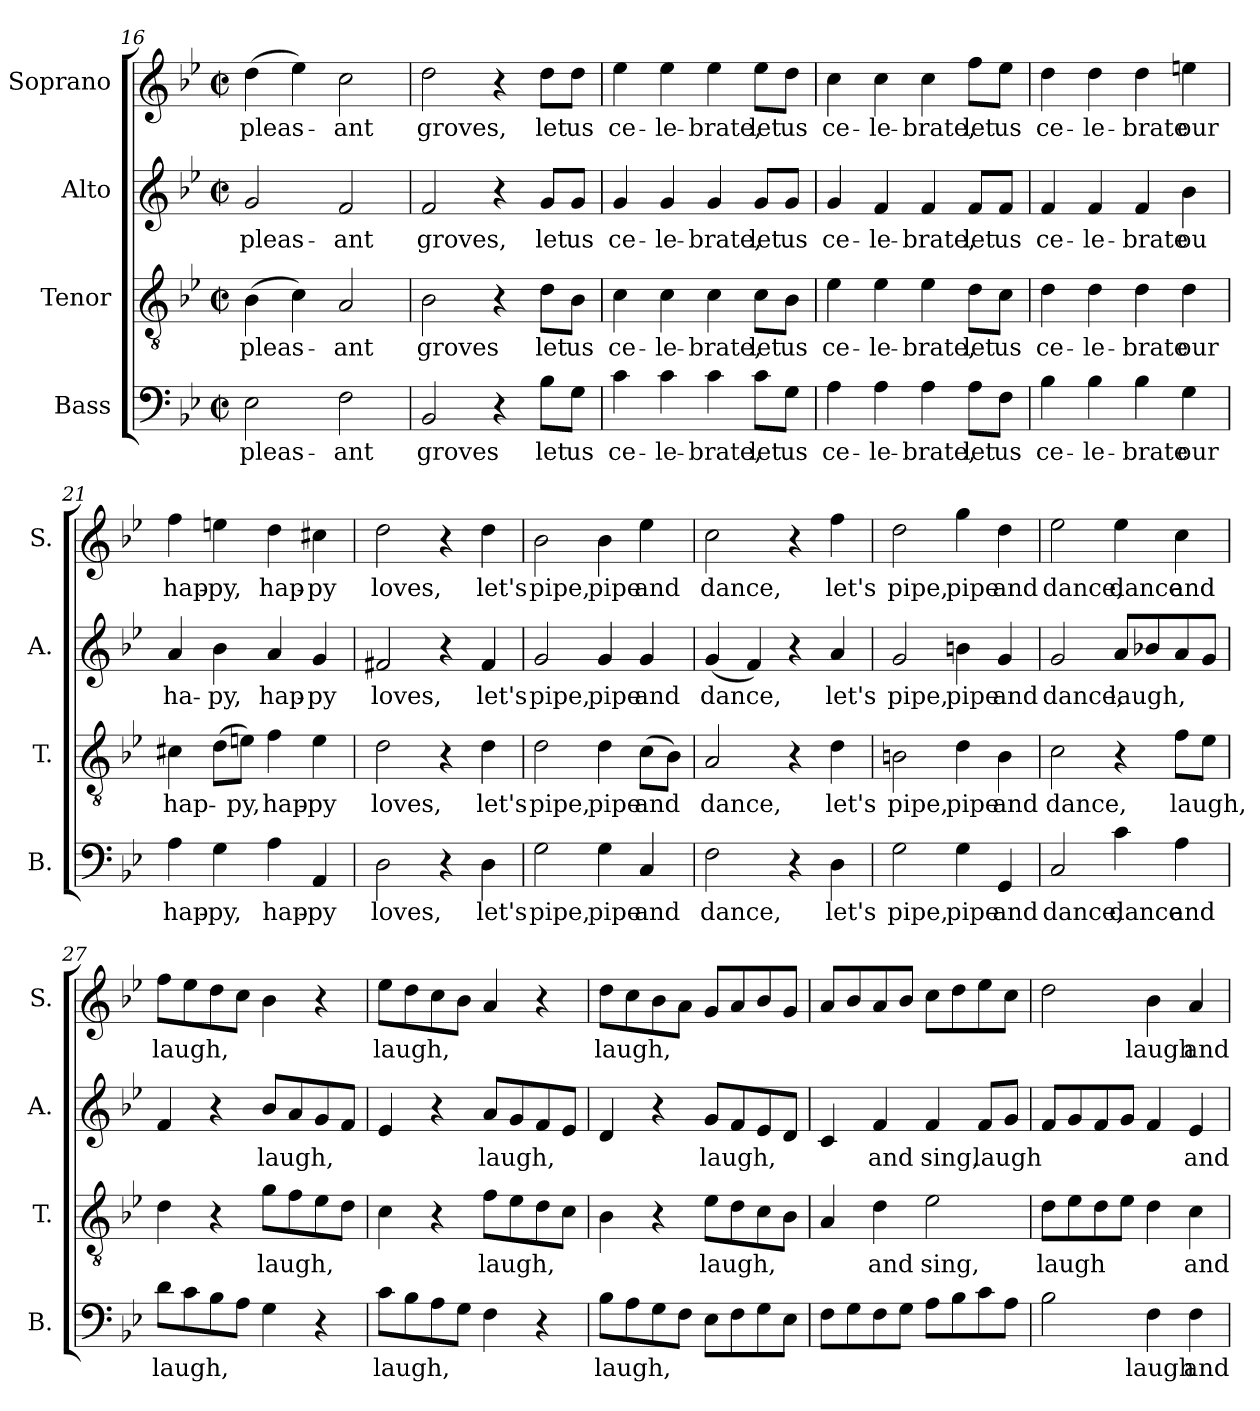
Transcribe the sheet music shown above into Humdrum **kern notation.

**kern	**text	**kern	**text	**kern	**text	**kern	**text
*part4	*part4	*part3	*part3	*part2	*part2	*part1	*part1
*staff4	*staff4	*staff3	*staff3	*staff2	*staff2	*staff1	*staff1
*I"Bass	*	*I"Tenor	*	*I"Alto	*	*I"Soprano	*
*I'B.	*	*I'T.	*	*I'A.	*	*I'S.	*
*clefF4	*	*clefGv2	*	*clefG2	*	*clefG2	*
*k[b-e-]	*	*k[b-e-]	*	*k[b-e-]	*	*k[b-e-]	*
*M2/2	*	*M2/2	*	*M2/2	*	*M2/2	*
*met(c|)	*	*met(c|)	*	*met(c|)	*	*met(c|)	*
=16	=16	=16	=16	=16	=16	=16	=16
!	!LO:LY:b	!	!LO:LY:b	!	!LO:LY:b	!	!LO:LY:b
2E-\	pleas-	(>4B-\	pleas-	2g/	pleas-	(>4dd\	pleas-
.	.	4c\)	.	.	.	4ee-\)	.
!	!LO:LY:b	!	!LO:LY:b	!	!LO:LY:b	!	!LO:LY:b
2F\	-ant	2A/	-ant	2f/	-ant	2cc\	-ant
=17	=17	=17	=17	=17	=17	=17	=17
!	!LO:LY:b	!	!LO:LY:b	!	!LO:LY:b	!	!LO:LY:b
2BB-/	groves	2B-\	groves	2f/	groves,	2dd\	groves,
4r	.	4r	.	4r	.	4r	.
!	!LO:LY:b	!	!LO:LY:b	!	!LO:LY:b	!	!LO:LY:b
8B-\L	let	8d\L	let	8g/L	let	8dd\L	let
!	!LO:LY:b	!	!LO:LY:b	!	!LO:LY:b	!	!LO:LY:b
8G\J	us	8B-\J	us	8g/J	us	8dd\J	us
=18	=18	=18	=18	=18	=18	=18	=18
!	!LO:LY:b	!	!LO:LY:b	!	!LO:LY:b	!	!LO:LY:b
4c\	ce-	4c\	ce-	4g/	ce-	4ee-\	ce-
!	!LO:LY:b	!	!LO:LY:b	!	!LO:LY:b	!	!LO:LY:b
4c\	-le-	4c\	-le-	4g/	-le-	4ee-\	-le-
!	!LO:LY:b	!	!LO:LY:b	!	!LO:LY:b	!	!LO:LY:b
4c\	-brate,	4c\	-brate,	4g/	-brate,	4ee-\	-brate,
!	!LO:LY:b	!	!LO:LY:b	!	!LO:LY:b	!	!LO:LY:b
8c\L	let	8c\L	let	8g/L	let	8ee-\L	let
!	!LO:LY:b	!	!LO:LY:b	!	!LO:LY:b	!	!LO:LY:b
8G\J	us	8B-\J	us	8g/J	us	8dd\J	us
=19	=19	=19	=19	=19	=19	=19	=19
!	!LO:LY:b	!	!LO:LY:b	!	!LO:LY:b	!	!LO:LY:b
4A\	ce-	4e-\	ce-	4g/	ce-	4cc\	ce-
!	!LO:LY:b	!	!LO:LY:b	!	!LO:LY:b	!	!LO:LY:b
4A\	-le-	4e-\	-le-	4f/	-le-	4cc\	-le-
!	!LO:LY:b	!	!LO:LY:b	!	!LO:LY:b	!	!LO:LY:b
4A\	-brate,	4e-\	-brate,	4f/	-brate,	4cc\	-brate,
!	!LO:LY:b	!	!LO:LY:b	!	!LO:LY:b	!	!LO:LY:b
8A\L	let	8d\L	let	8f/L	let	8ff\L	let
!	!LO:LY:b	!	!LO:LY:b	!	!LO:LY:b	!	!LO:LY:b
8F\J	us	8c\J	us	8f/J	us	8ee-\J	us
!!LO:LB:g=z
=20	=20	=20	=20	=20	=20	=20	=20
!	!LO:LY:b	!	!LO:LY:b	!	!LO:LY:b	!	!LO:LY:b
4B-\	ce-	4d\	ce-	4f/	ce-	4dd\	ce-
!	!LO:LY:b	!	!LO:LY:b	!	!LO:LY:b	!	!LO:LY:b
4B-\	-le-	4d\	-le-	4f/	-le-	4dd\	-le-
!	!LO:LY:b	!	!LO:LY:b	!	!LO:LY:b	!	!LO:LY:b
4B-\	-brate	4d\	-brate	4f/	-brate	4dd\	-brate
!	!LO:LY:b	!	!LO:LY:b	!	!LO:LY:b	!	!LO:LY:b
4G\	our	4d\	our	4b-\	ou	4een\	our
=21	=21	=21	=21	=21	=21	=21	=21
!	!LO:LY:b	!	!LO:LY:b	!	!LO:LY:b	!	!LO:LY:b
4A\	hap-	4c#X\	hap-	4a/	ha-	4ff\	hap-
!	!LO:LY:b	!	!	!	!LO:LY:b	!	!LO:LY:b
4G\	-py,	(>8d\L	.	4b-\	-py,	4een\	-py,
!	!	!	!LO:LY:b	!	!	!	!
.	.	8en\J)	-py,	.	.	.	.
!	!LO:LY:b	!	!LO:LY:b	!	!LO:LY:b	!	!LO:LY:b
4A\	hap-	4f\	hap-	4a/	hap-	4dd\	hap-
!	!LO:LY:b	!	!LO:LY:b	!	!LO:LY:b	!	!LO:LY:b
4AA/	-py	4e\	-py	4g/	-py	4cc#X\	-py
=22	=22	=22	=22	=22	=22	=22	=22
!	!LO:LY:b	!	!LO:LY:b	!	!LO:LY:b	!	!LO:LY:b
2D\	loves,	2d\	loves,	2f#X/	loves,	2dd\	loves,
4r	.	4r	.	4r	.	4r	.
!	!LO:LY:b	!	!LO:LY:b	!	!LO:LY:b	!	!LO:LY:b
4D\	let's	4d\	let's	4f#/	let's	4dd\	let's
=23	=23	=23	=23	=23	=23	=23	=23
!	!LO:LY:b	!	!LO:LY:b	!	!LO:LY:b	!	!LO:LY:b
2G\	pipe,	2d\	pipe,	2g/	pipe,	2b-\	pipe,
!	!LO:LY:b	!	!LO:LY:b	!	!LO:LY:b	!	!LO:LY:b
4G\	pipe	4d\	pipe	4g/	pipe	4b-\	pipe
!	!LO:LY:b	!	!LO:LY:b	!	!LO:LY:b	!	!LO:LY:b
4C/	and	(>8c\L	and	4g/	and	4ee-\	and
.	.	8B-\J)	.	.	.	.	.
=24	=24	=24	=24	=24	=24	=24	=24
!	!LO:LY:b	!	!LO:LY:b	!	!LO:LY:b	!	!LO:LY:b
2F\	dance,	2A/	dance,	(<4g/	dance,	2cc\	dance,
.	.	.	.	4f/)	.	.	.
4r	.	4r	.	4r	.	4r	.
!	!LO:LY:b	!	!LO:LY:b	!	!LO:LY:b	!	!LO:LY:b
4D\	let's	4d\	let's	4a/	let's	4ff\	let's
=25	=25	=25	=25	=25	=25	=25	=25
!	!LO:LY:b	!	!LO:LY:b	!	!LO:LY:b	!	!LO:LY:b
2G\	pipe,	2Bn\	pipe,	2g/	pipe,	2dd\	pipe,
!	!LO:LY:b	!	!LO:LY:b	!	!LO:LY:b	!	!LO:LY:b
4G\	pipe	4d\	pipe	4bn\	pipe	4gg\	pipe
!	!LO:LY:b	!	!LO:LY:b	!	!LO:LY:b	!	!LO:LY:b
4GG/	and	4B\	and	4g/	and	4dd\	and
!!LO:PB:g=z
=26	=26	=26	=26	=26	=26	=26	=26
!	!LO:LY:b	!	!LO:LY:b	!	!LO:LY:b	!	!LO:LY:b
2C/	dance,	2c\	dance,	2g/	dance,	2ee-\	dance,
!	!LO:LY:b	!	!	!	!LO:LY:b	!	!LO:LY:b
4c\	dance	4r	.	8a/L	laugh,	4ee-\	dance
.	.	.	.	8b-X/	.	.	.
!	!LO:LY:b	!	!LO:LY:b	!	!	!	!LO:LY:b
4A\	and	8f\L	laugh,	8a/	.	4cc\	and
.	.	8e-\J	.	8g/J	.	.	.
=27	=27	=27	=27	=27	=27	=27	=27
!	!LO:LY:b	!	!	!	!	!	!LO:LY:b
8d\L	laugh,	4d\	.	4f/	.	8ff\L	laugh,
8c\	.	.	.	.	.	8ee-\	.
8B-\	.	4r	.	4r	.	8dd\	.
8A\J	.	.	.	.	.	8cc\J	.
!	!	!	!LO:LY:b	!	!LO:LY:b	!	!
4G\	.	8g\L	laugh,	8b-/L	laugh,	4b-\	.
.	.	8f\	.	8a/	.	.	.
4r	.	8e-\	.	8g/	.	4r	.
.	.	8d\J	.	8f/J	.	.	.
=28	=28	=28	=28	=28	=28	=28	=28
!	!LO:LY:b	!	!	!	!	!	!LO:LY:b
8c\L	laugh,	4c\	.	4e-/	.	8ee-\L	laugh,
8B-\	.	.	.	.	.	8dd\	.
8A\	.	4r	.	4r	.	8cc\	.
8G\J	.	.	.	.	.	8b-\J	.
!	!	!	!LO:LY:b	!	!LO:LY:b	!	!
4F\	.	8f\L	laugh,	8a/L	laugh,	4a/	.
.	.	8e-\	.	8g/	.	.	.
4r	.	8d\	.	8f/	.	4r	.
.	.	8c\J	.	8e-/J	.	.	.
=29	=29	=29	=29	=29	=29	=29	=29
!	!LO:LY:b	!	!	!	!	!	!LO:LY:b
8B-\L	laugh,	4B-\	.	4d/	.	8dd\L	laugh,
8A\	.	.	.	.	.	8cc\	.
8G\	.	4r	.	4r	.	8b-\	.
8F\J	.	.	.	.	.	8a\J	.
!	!	!	!LO:LY:b	!	!LO:LY:b	!	!
8E-\L	.	8e-\L	laugh,	8g/L	laugh,	8g/L	.
8F\	.	8d\	.	8f/	.	8a/	.
8G\	.	8c\	.	8e-/	.	8b-/	.
8E-\J	.	8B-\J	.	8d/J	.	8g/J	.
!!LO:LB:g=z
=30	=30	=30	=30	=30	=30	=30	=30
8F\L	.	4A/	.	4c/	.	8a/L	.
8G\	.	.	.	.	.	8b-/	.
!	!	!	!LO:LY:b	!	!LO:LY:b	!	!
8F\	.	4d\	and	4f/	and	8a/	.
8G\J	.	.	.	.	.	8b-/J	.
!	!	!	!LO:LY:b	!	!LO:LY:b	!	!
8A\L	.	2e-\	sing,	4f/	sing,	8cc\L	.
8B-\	.	.	.	.	.	8dd\	.
!	!	!	!	!	!LO:LY:b	!	!
8c\	.	.	.	8f/L	laugh	8ee-\	.
8A\J	.	.	.	8g/J	.	8cc\J	.
=31	=31	=31	=31	=31	=31	=31	=31
!	!	!	!LO:LY:b	!	!	!	!
2B-\	.	8d\L	laugh	8f/L	.	2dd\	.
.	.	8e-\	.	8g/	.	.	.
.	.	8d\	.	8f/	.	.	.
.	.	8e-\J	.	8g/J	.	.	.
!	!LO:LY:b	!	!	!	!	!	!LO:LY:b
4F\	laugh	4d\	.	4f/	.	4b-\	laugh
!	!LO:LY:b	!	!LO:LY:b	!	!LO:LY:b	!	!LO:LY:b
4F\	and	4c\	and	4e-/	and	4a/	and
=	=	=	=	=	=	=	=
*-	*-	*-	*-	*-	*-	*-	*-
